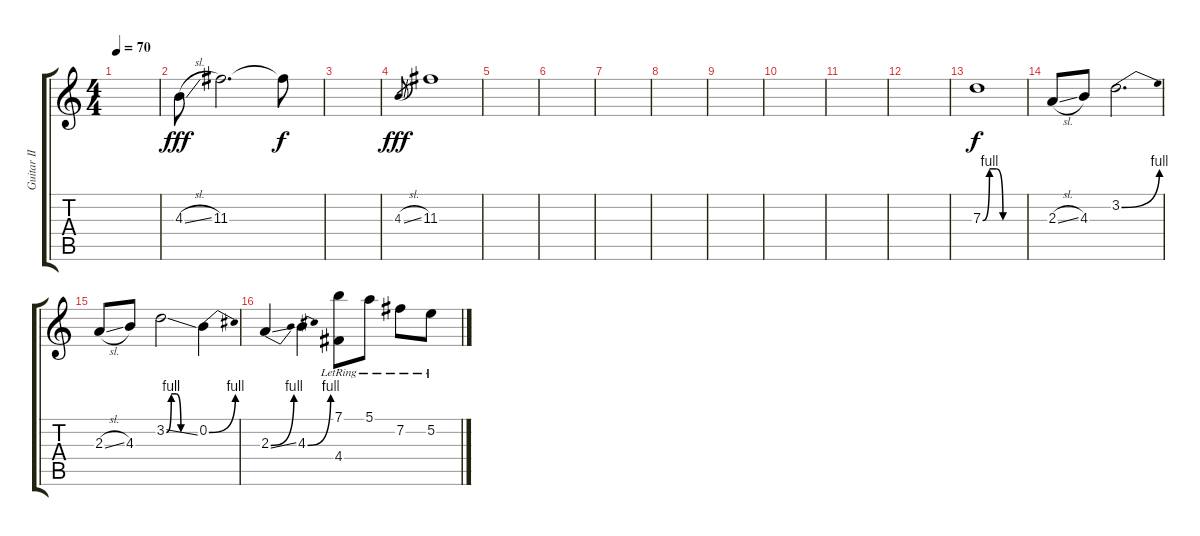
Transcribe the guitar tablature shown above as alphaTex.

\track ("Guitar II" "Guitar II") {instrument electricguitarjazz}
\staff {score tabs}
\tuning (E4 B3 G3 D3 A2 E2) {hide}
\ts (4 4)
\tempo 70
\clef g2
\ks c
|
4.3{sl}.8{dy fff} 11.3.2{d} 11.3{t}.8{dy f} |
|
4.3{sl}.8{gr dy fff} 11.3.1 |
|
|
|
|
|
|
|
|
7.3{be (custom 0 0 10 4 20 4 30 0 40 0 50 0 60 0)}.1{dy f instrument electricguitarjazz} |
2.3{sl}.8 4.3.8 3.2{be (bend 0 0 60 4)}.2{d} |
2.3{sl}.8 4.3.8 3.2{be (custom 0 0 10 4 20 4 30 0 60 0) ss}.2 0.2{be (bend 0 0 60 4)}.4 |
2.3{be (bend 0 0 60 4) ss}.4 4.3{be (bend 0 0 60 4)}.4 (7.1{lr} 4.4{lr}).8 5.1{lr}.8 7.2{lr}.8 5.2{lr}.8
